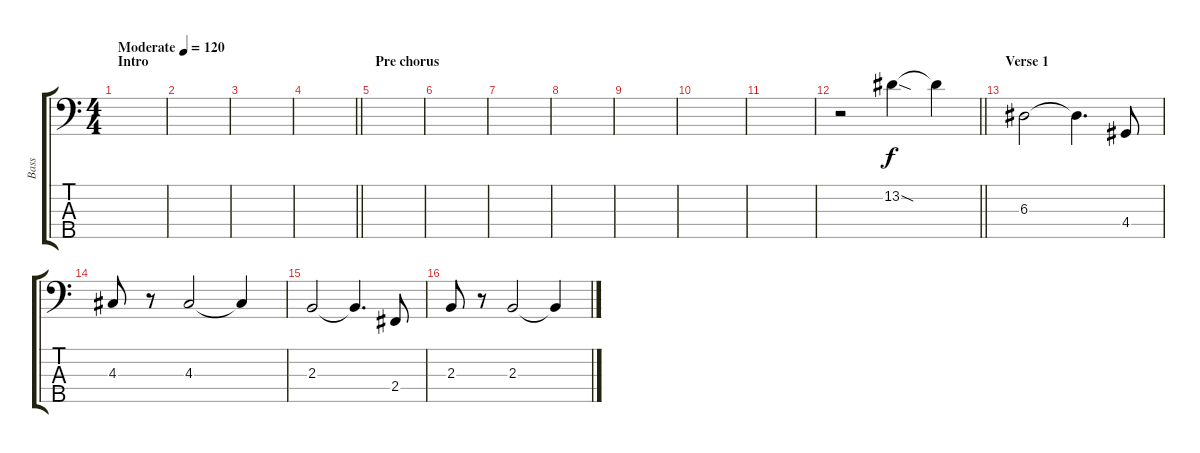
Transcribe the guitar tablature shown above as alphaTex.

\track ("Bass" "Bass") {instrument electricbassfinger}
\staff {score tabs}
\tuning (G2 D2 A1 E1 B0) {hide}
\ts (4 4)
\section ("" "Intro")
\tempo (120 "Moderate")
\clef f4
\ks c
|
|
|
\barLineRight lightlight
|
\section ("" "Pre chorus")
|
|
|
|
|
|
|
\barLineRight lightlight
r.2 13.2{sod}.4 13.2{t}.4 |
\section ("" "Verse 1 ")
6.3.2 6.3{t}.4{d} 4.4.8 |
4.3.8 r.8 4.3.2 4.3{t}.4 |
2.3.2 2.3{t}.4{d} 2.4.8 |
2.3.8 r.8 2.3.2 2.3{t}.4
